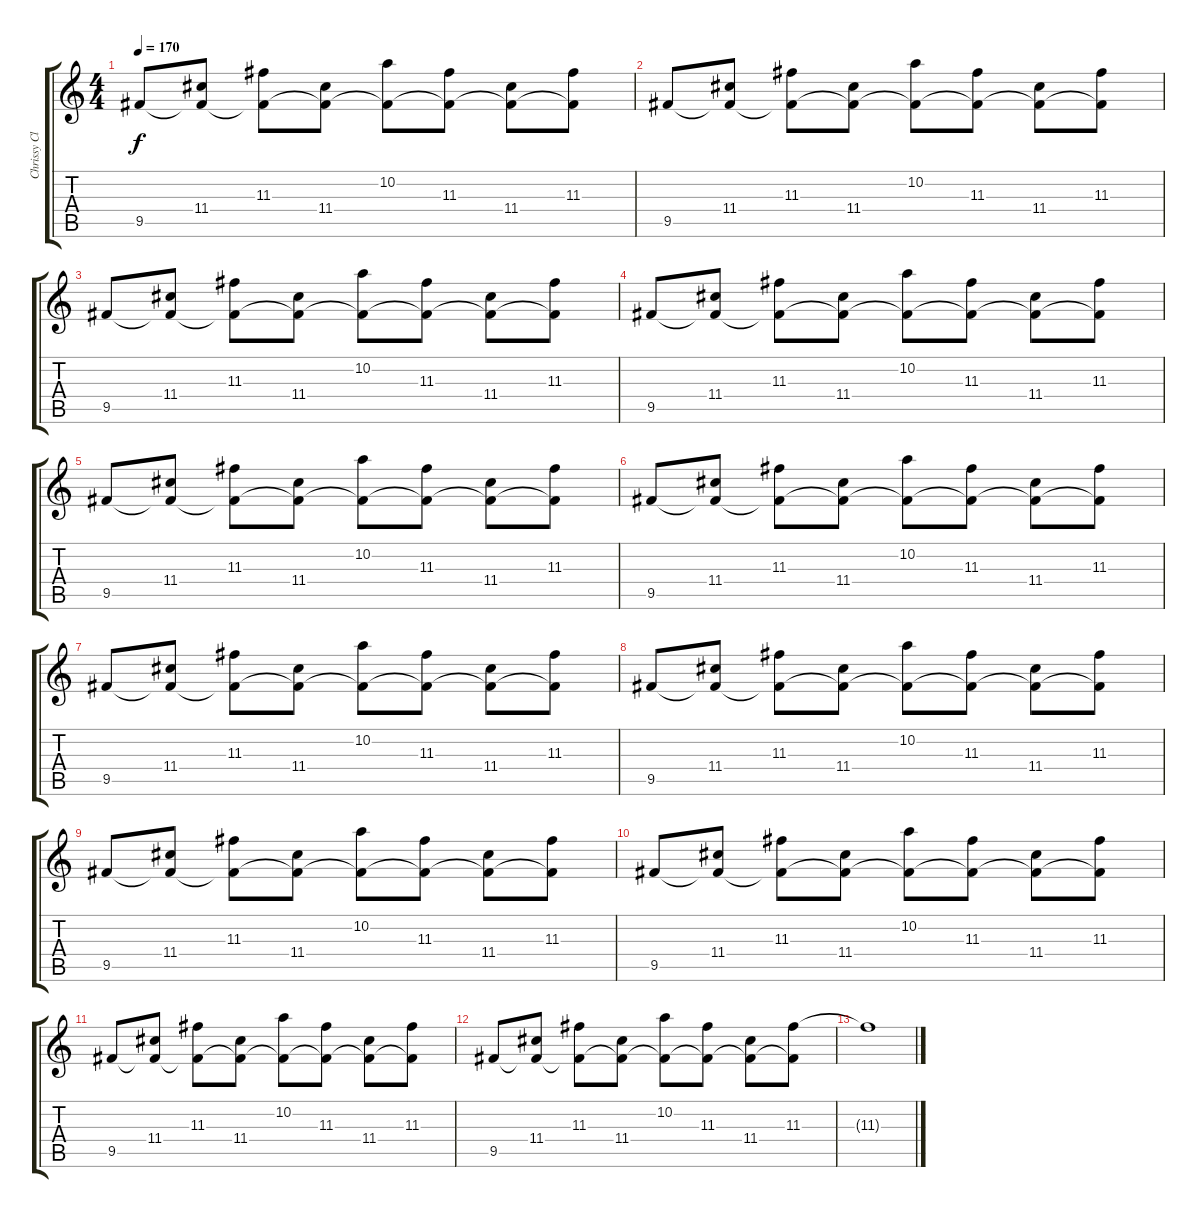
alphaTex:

\track ("Chrissy Clean" "Chrissy Cl") {instrument electricguitarjazz}
\staff {score tabs}
\tuning (E4 B3 G3 D3 A2 E2) {hide}
\ts (4 4)
\tempo 170
\clef g2
\ks c
9.5.8{dy f} (11.4 9.5{t}).8 (11.3 9.5{t}).8 (11.4 9.5{t}).8 (10.2 9.5{t}).8 (11.3 9.5{t}).8 (11.4 9.5{t}).8 (11.3 9.5{t}).8 |
9.5.8 (11.4 9.5{t}).8 (11.3 9.5{t}).8 (11.4 9.5{t}).8 (10.2 9.5{t}).8 (11.3 9.5{t}).8 (11.4 9.5{t}).8 (11.3 9.5{t}).8 |
9.5.8 (11.4 9.5{t}).8 (11.3 9.5{t}).8 (11.4 9.5{t}).8 (10.2 9.5{t}).8 (11.3 9.5{t}).8 (11.4 9.5{t}).8 (11.3 9.5{t}).8 |
9.5.8 (11.4 9.5{t}).8 (11.3 9.5{t}).8 (11.4 9.5{t}).8 (10.2 9.5{t}).8 (11.3 9.5{t}).8 (11.4 9.5{t}).8 (11.3 9.5{t}).8 |
9.5.8 (11.4 9.5{t}).8 (11.3 9.5{t}).8 (11.4 9.5{t}).8 (10.2 9.5{t}).8 (11.3 9.5{t}).8 (11.4 9.5{t}).8 (11.3 9.5{t}).8 |
9.5.8 (11.4 9.5{t}).8 (11.3 9.5{t}).8 (11.4 9.5{t}).8 (10.2 9.5{t}).8 (11.3 9.5{t}).8 (11.4 9.5{t}).8 (11.3 9.5{t}).8 |
9.5.8 (11.4 9.5{t}).8 (11.3 9.5{t}).8 (11.4 9.5{t}).8 (10.2 9.5{t}).8 (11.3 9.5{t}).8 (11.4 9.5{t}).8 (11.3 9.5{t}).8 |
9.5.8 (11.4 9.5{t}).8 (11.3 9.5{t}).8 (11.4 9.5{t}).8 (10.2 9.5{t}).8 (11.3 9.5{t}).8 (11.4 9.5{t}).8 (11.3 9.5{t}).8 |
9.5.8 (11.4 9.5{t}).8 (11.3 9.5{t}).8 (11.4 9.5{t}).8 (10.2 9.5{t}).8 (11.3 9.5{t}).8 (11.4 9.5{t}).8 (11.3 9.5{t}).8 |
9.5.8 (11.4 9.5{t}).8 (11.3 9.5{t}).8 (11.4 9.5{t}).8 (10.2 9.5{t}).8 (11.3 9.5{t}).8 (11.4 9.5{t}).8 (11.3 9.5{t}).8 |
9.5.8 (11.4 9.5{t}).8 (11.3 9.5{t}).8 (11.4 9.5{t}).8 (10.2 9.5{t}).8 (11.3 9.5{t}).8 (11.4 9.5{t}).8 (11.3 9.5{t}).8 |
9.5.8 (11.4 9.5{t}).8 (11.3 9.5{t}).8 (11.4 9.5{t}).8 (10.2 9.5{t}).8 (11.3 9.5{t}).8 (11.4 9.5{t}).8 (11.3 9.5{t}).8 |
11.3{t}.1
